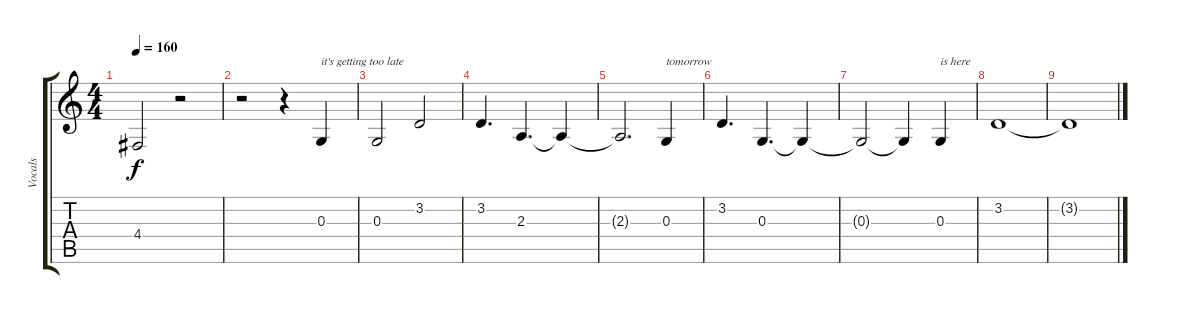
\track ("Vocals" "Vocals") {instrument lead6voice}
\staff {score tabs}
\tuning (E4 B3 G3 D3 A2 E2) {hide}
\ts (4 4)
\tempo 160
\clef g2
\ks c
4.4{t}.2{dy f} r.2 |
r.2 r.4 0.3.4{txt "it's getting too late"} |
0.3.2 3.2.2 |
3.2.4{d} 2.3.4{d} 2.3{t}.4 |
2.3{t}.2{d} 0.3.4{txt "tomorrow"} |
3.2.4{d} 0.3.4{d} 0.3{t}.4 |
0.3{t}.2 0.3{t}.4 0.3.4{txt "is here"} |
3.2.1 |
3.2{t}.1
